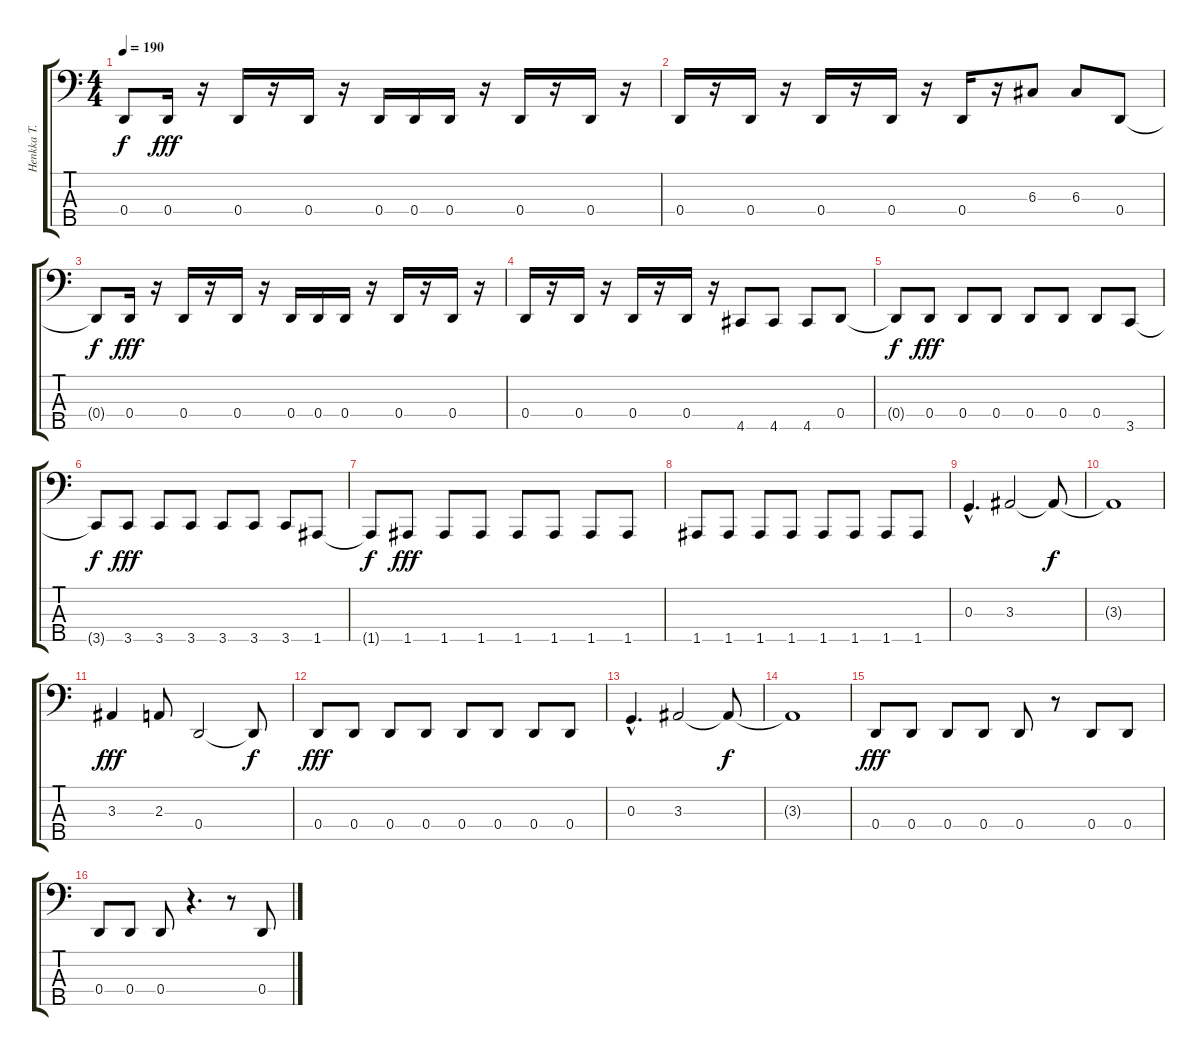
\track ("Henkka T. Blacksmith" "Henkka T. ") {instrument electricbassfinger}
\staff {score tabs}
\tuning (F2 C2 G1 D1 A0) {hide}
\ts (4 4)
\tempo 190
\clef f4
\ks c
0.4{t}.8{dy f} 0.4.16{dy fff} r.16 0.4.16 r.16 0.4.16 r.16 0.4.16 0.4.16 0.4.16 r.16 0.4.16 r.16 0.4.16 r.16 |
0.4.16 r.16 0.4.16 r.16 0.4.16 r.16 0.4.16 r.16 0.4.16 r.16 6.3.8 6.3.8 0.4.8 |
0.4{t}.8{dy f} 0.4.16{dy fff} r.16 0.4.16 r.16 0.4.16 r.16 0.4.16 0.4.16 0.4.16 r.16 0.4.16 r.16 0.4.16 r.16 |
0.4.16 r.16 0.4.16 r.16 0.4.16 r.16 0.4.16 r.16 4.5.8 4.5.8 4.5.8 0.4.8 |
0.4{t}.8{dy f} 0.4.8{dy fff} 0.4.8 0.4.8 0.4.8 0.4.8 0.4.8 3.5.8 |
3.5{t}.8{dy f} 3.5.8{dy fff} 3.5.8 3.5.8 3.5.8 3.5.8 3.5.8 1.5.8 |
1.5{t}.8{dy f} 1.5.8{dy fff} 1.5.8 1.5.8 1.5.8 1.5.8 1.5.8 1.5.8 |
1.5.8 1.5.8 1.5.8 1.5.8 1.5.8 1.5.8 1.5.8 1.5.8 |
0.3{hac}.4{d} 3.3.2 3.3{t}.8{dy f} |
3.3{t}.1 |
3.3.4{dy fff} 2.3.8 0.4.2 0.4{t}.8{dy f} |
0.4.8{dy fff} 0.4.8 0.4.8 0.4.8 0.4.8 0.4.8 0.4.8 0.4.8 |
0.3{hac}.4{d} 3.3.2 3.3{t}.8{dy f} |
3.3{t}.1 |
0.4.8{dy fff} 0.4.8 0.4.8 0.4.8 0.4.8 r.8 0.4.8 0.4.8 |
0.4.8 0.4.8 0.4.8 r.4{d} r.8 0.4.8
